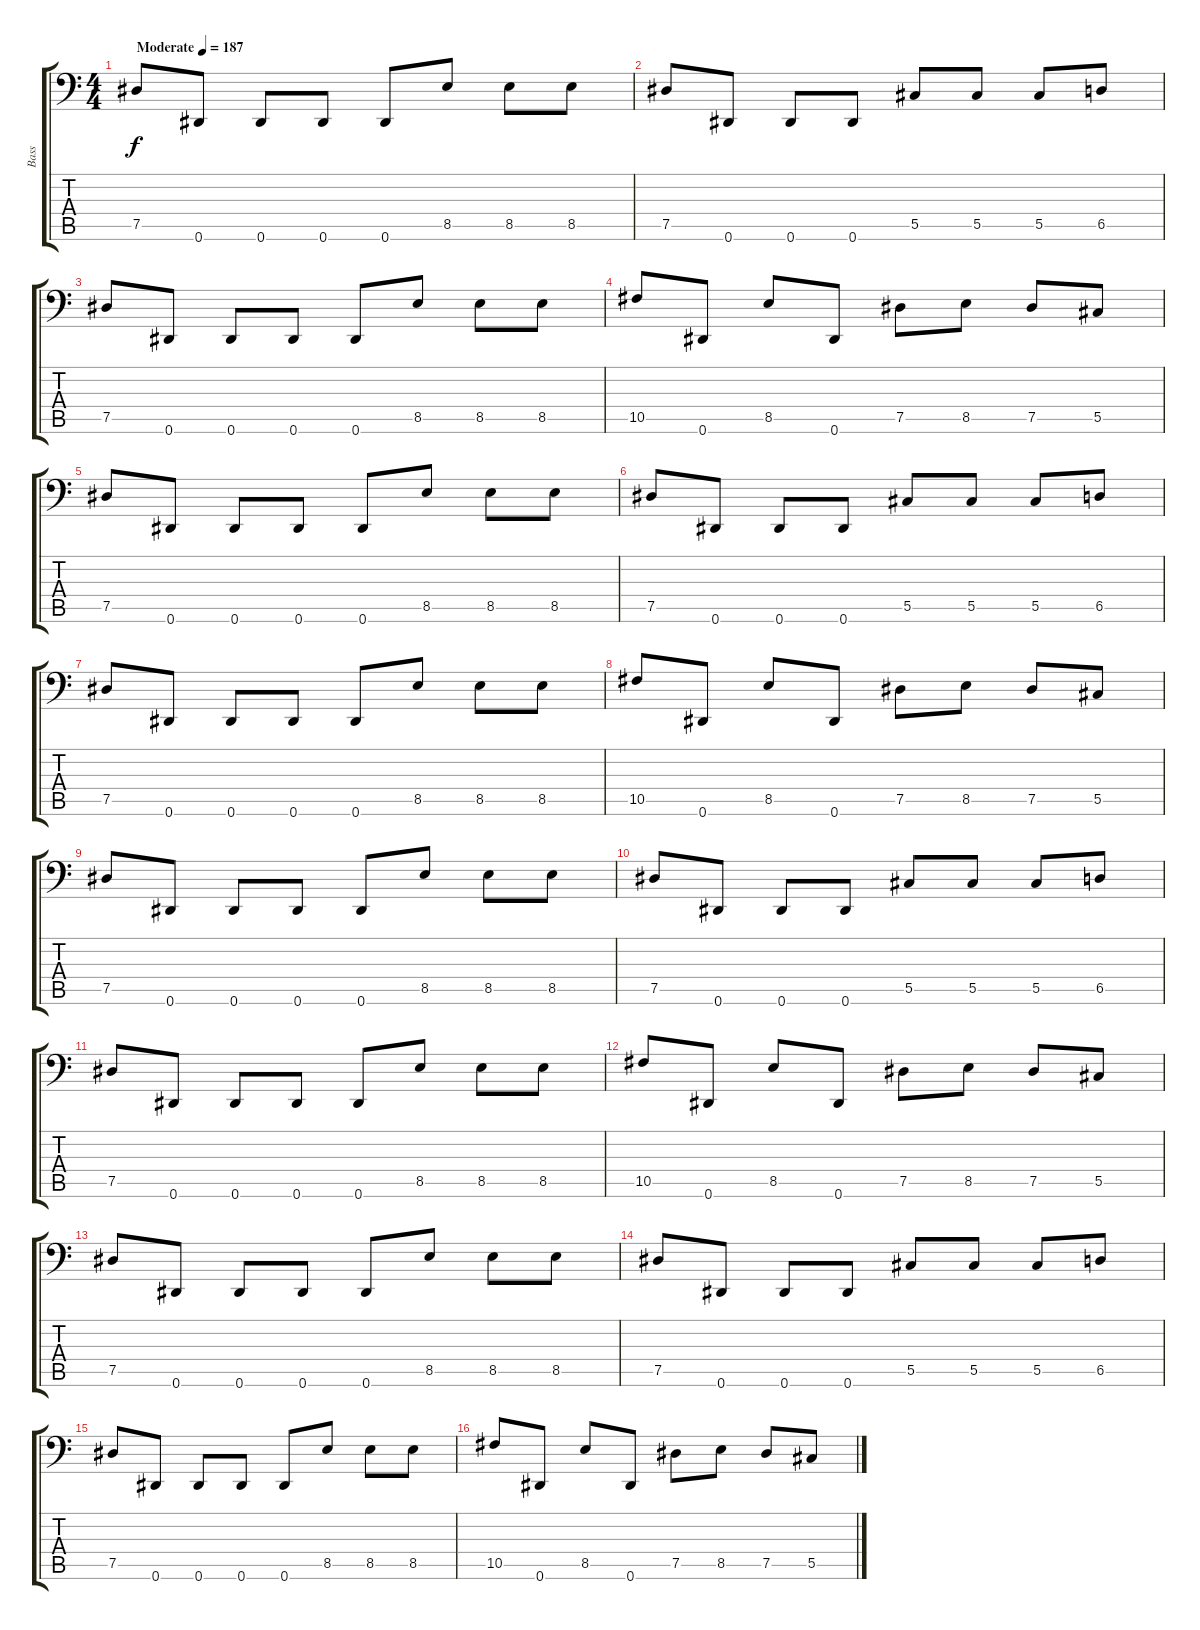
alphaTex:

\track ("Bass" "Bass") {instrument electricbassfinger}
\staff {score tabs}
\tuning (Eb3 Bb2 Gb2 Db2 Ab1 Eb1) {hide}
\ts (4 4)
\tempo (187 "Moderate")
\clef f4
\ks c
7.5.8{dy f instrument electricbassfinger} 0.6.8 0.6.8 0.6.8 0.6.8 8.5.8 8.5.8 8.5.8 |
7.5.8 0.6.8 0.6.8 0.6.8 5.5.8 5.5.8 5.5.8 6.5.8 |
7.5.8 0.6.8 0.6.8 0.6.8 0.6.8 8.5.8 8.5.8 8.5.8 |
10.5.8 0.6.8 8.5.8 0.6.8 7.5.8 8.5.8 7.5.8 5.5.8 |
7.5.8 0.6.8 0.6.8 0.6.8 0.6.8 8.5.8 8.5.8 8.5.8 |
7.5.8 0.6.8 0.6.8 0.6.8 5.5.8 5.5.8 5.5.8 6.5.8 |
7.5.8 0.6.8 0.6.8 0.6.8 0.6.8 8.5.8 8.5.8 8.5.8 |
10.5.8 0.6.8 8.5.8 0.6.8 7.5.8 8.5.8 7.5.8 5.5.8 |
7.5.8 0.6.8 0.6.8 0.6.8 0.6.8 8.5.8 8.5.8 8.5.8 |
7.5.8 0.6.8 0.6.8 0.6.8 5.5.8 5.5.8 5.5.8 6.5.8 |
7.5.8 0.6.8 0.6.8 0.6.8 0.6.8 8.5.8 8.5.8 8.5.8 |
10.5.8 0.6.8 8.5.8 0.6.8 7.5.8 8.5.8 7.5.8 5.5.8 |
7.5.8 0.6.8 0.6.8 0.6.8 0.6.8 8.5.8 8.5.8 8.5.8 |
7.5.8 0.6.8 0.6.8 0.6.8 5.5.8 5.5.8 5.5.8 6.5.8 |
7.5.8 0.6.8 0.6.8 0.6.8 0.6.8 8.5.8 8.5.8 8.5.8 |
10.5.8 0.6.8 8.5.8 0.6.8 7.5.8 8.5.8 7.5.8 5.5.8
